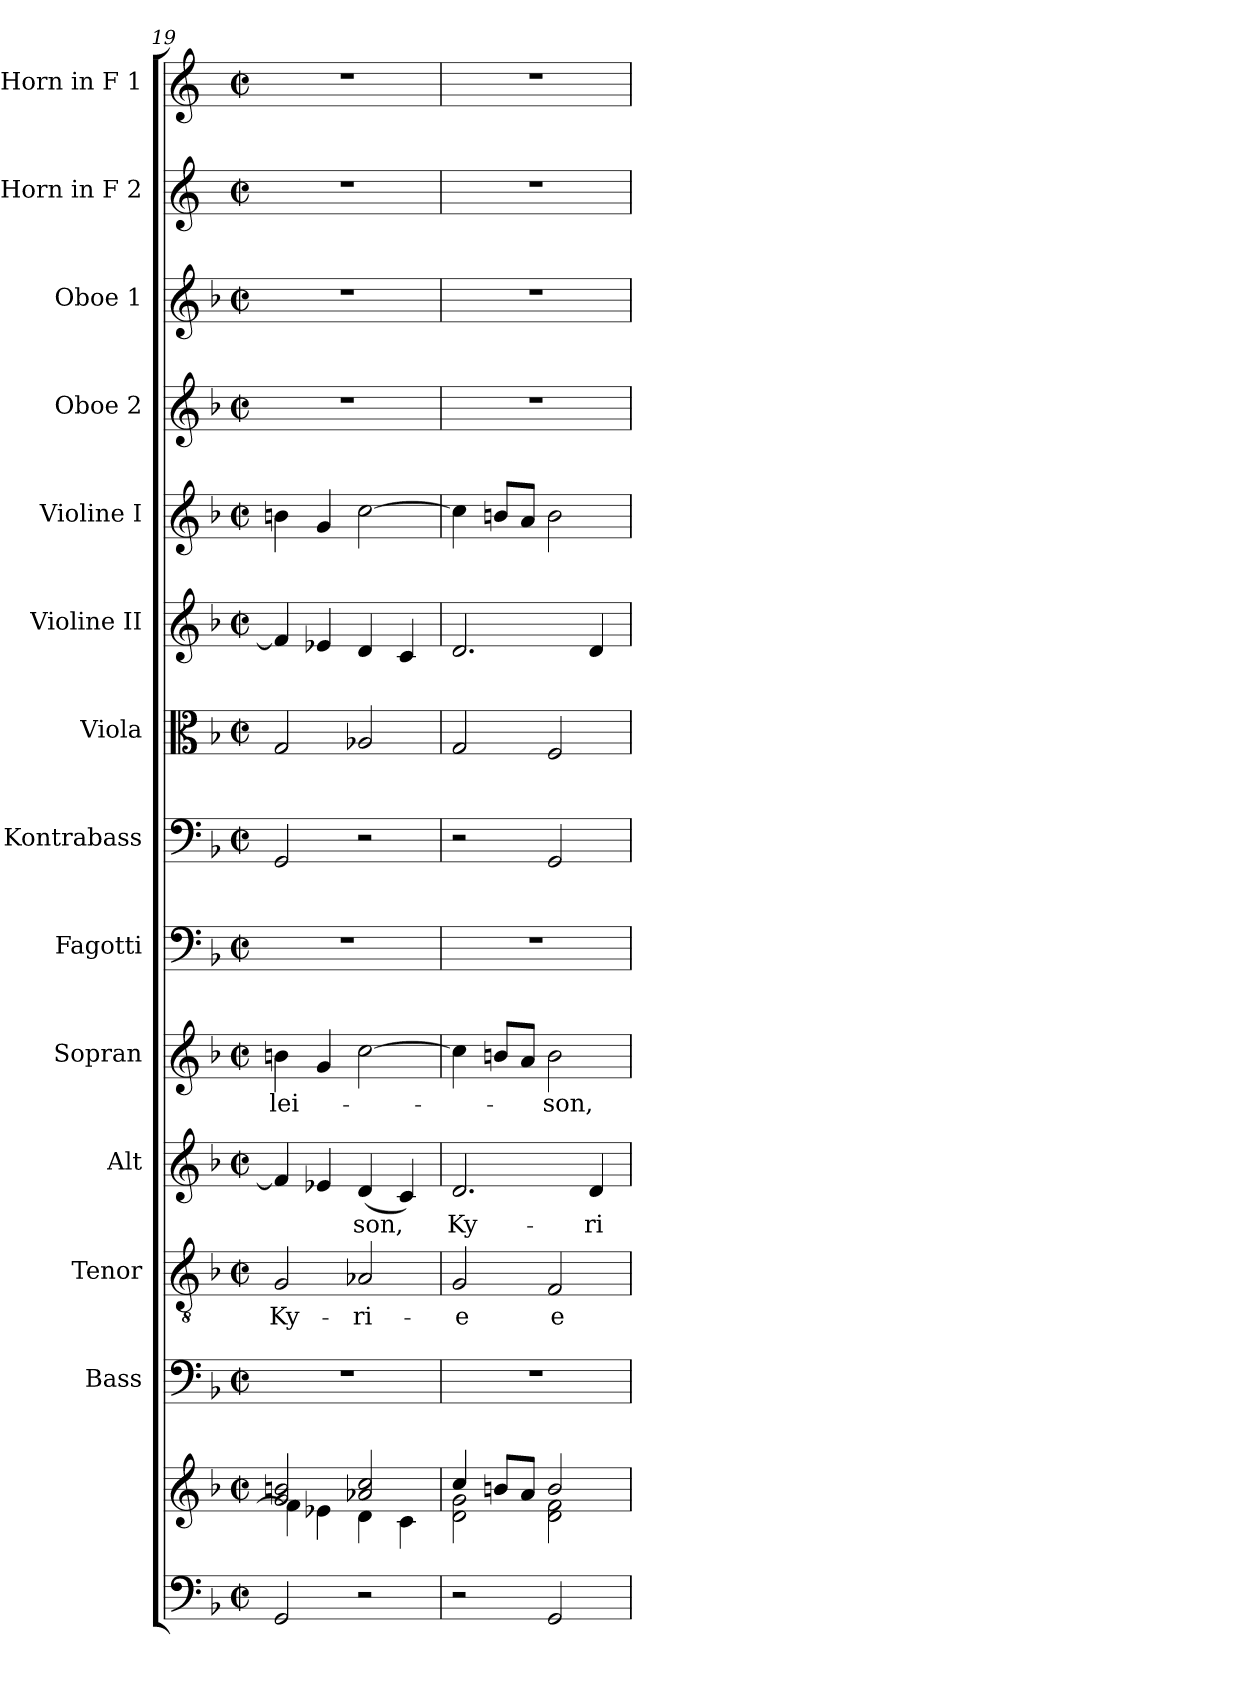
**kern	**kern	**kern	**kern	**text	**kern	**text	**kern	**text	**kern	**kern	**kern	**kern	**kern	**kern	**kern	**kern	**kern
*part14	*part14	*part13	*part12	*part12	*part11	*part11	*part10	*part10	*part9	*part8	*part7	*part6	*part5	*part4	*part3	*part2	*part1
*staff15	*staff14	*staff13	*staff12	*staff12	*staff11	*staff11	*staff10	*staff10	*staff9	*staff8	*staff7	*staff6	*staff5	*staff4	*staff3	*staff2	*staff1
*	*	*I"Bass	*I"Tenor	*	*I"Alt	*	*I"Sopran	*	*I"Fagotti	*I"Kontrabass	*I"Viola	*I"Violine II	*I"Violine I	*I"Oboe 2	*I"Oboe 1	*I"Horn in F 2	*I"Horn in F 1
*	*	*I'B.	*I'T.	*	*I'A.	*	*I'S.	*	*I'Fg.	*I'Kb.	*I'Vla.	*I'Vl. II	*I'Vl. I	*I'Ob. 2	*I'Ob. 1	*	*
*clefF4	*clefG2	*clefF4	*clefGv2	*	*clefG2	*	*clefG2	*	*clefF4	*clefF4	*clefC3	*clefG2	*clefG2	*clefG2	*clefG2	*clefG2	*clefG2
*	*	*	*	*	*	*	*	*	*	*ITrd7c12	*	*	*	*	*	*ITrd4c7	*ITrd4c7
*k[b-]	*k[b-]	*k[b-]	*k[b-]	*	*k[b-]	*	*k[b-]	*	*k[b-]	*k[b-]	*k[b-]	*k[b-]	*k[b-]	*k[b-]	*k[b-]	*k[b-]	*k[b-]
*F:	*F:	*F:	*F:	*	*F:	*	*F:	*	*F:	*F:	*F:	*F:	*F:	*F:	*F:	*F:	*F:
*M2/2	*M2/2	*M2/2	*M2/2	*	*M2/2	*	*M2/2	*	*M2/2	*M2/2	*M2/2	*M2/2	*M2/2	*M2/2	*M2/2	*M2/2	*M2/2
*met(c|)	*met(c|)	*met(c|)	*met(c|)	*	*met(c|)	*	*met(c|)	*	*met(c|)	*met(c|)	*met(c|)	*met(c|)	*met(c|)	*met(c|)	*met(c|)	*met(c|)	*met(c|)
=19	=19	=19	=19	=19	=19	=19	=19	=19	=19	=19	=19	=19	=19	=19	=19	=19	=19
*	*^	*	*	*	*	*	*	*	*	*	*	*	*	*	*	*	*
!	!	!	!	!	!LO:LY:b	!	!	!	!LO:LY:b	!	!	!	!	!	!	!	!	!
2GG/	2g/ 2bn/	4f\]	1r	2G/	Ky-	4f/]	.	4bn\	-lei-	1r	2GGG/	2G/	4f/]	4bn\	1r	1r	1r	1r
.	.	4e-X\	.	.	.	4e-X/	.	4g/	.	.	.	.	4e-X/	4g/	.	.	.	.
!	!	!	!	!	!LO:LY:b	!	!LO:LY:b	!	!	!	!	!	!	!	!	!	!	!
2r	2a-X/ 2cc/	4d\	.	2A-X/	-ri-	(<4d/	-son,	[2cc\	.	.	2r	2A-X/	4d/	[2cc\	.	.	.	.
.	.	4c\	.	.	.	4c/)	.	.	.	.	.	.	4c/	.	.	.	.	.
=20	=20	=20	=20	=20	=20	=20	=20	=20	=20	=20	=20	=20	=20	=20	=20	=20	=20	=20
!	!	!	!	!	!LO:LY:b	!	!LO:LY:b	!	!	!	!	!	!	!	!	!	!	!
2r	4cc/	2d\ 2g\	1r	2G/	-e	2.d/	Ky-	4cc\]	.	1r	2r	2G/	2.d/	4cc\]	1r	1r	1r	1r
.	8bn/L	.	.	.	.	.	.	8bn/L	.	.	.	.	.	8bn/L	.	.	.	.
.	8a/J	.	.	.	.	.	.	8a/J	.	.	.	.	.	8a/J	.	.	.	.
!	!	!	!	!	!LO:LY:b	!	!	!	!LO:LY:b	!	!	!	!	!	!	!	!	!
2GG/	2b/	2d\ 2f\	.	2F/	e-	.	.	2b\	-son,	.	2GGG/	2F/	.	2b\	.	.	.	.
!	!	!	!	!	!	!	!LO:LY:b	!	!	!	!	!	!	!	!	!	!	!
.	.	.	.	.	.	4d/	-ri-	.	.	.	.	.	4d/	.	.	.	.	.
*	*v	*v	*	*	*	*	*	*	*	*	*	*	*	*	*	*	*	*
=	=	=	=	=	=	=	=	=	=	=	=	=	=	=	=	=	=
*-	*-	*-	*-	*-	*-	*-	*-	*-	*-	*-	*-	*-	*-	*-	*-	*-	*-
